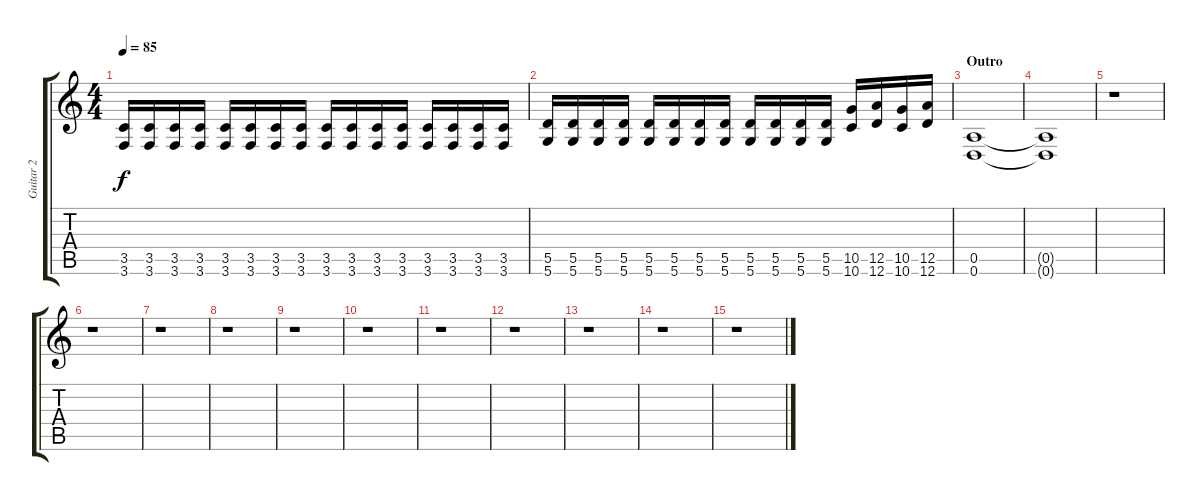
\track ("Guitar 2" "Guitar 2") {instrument distortionguitar}
\staff {score tabs}
\tuning (E4 B3 G3 D3 A2 D2) {hide}
\ts (4 4)
\tempo 85
\clef g2
\ks c
(3.5 3.6).16{dy f} (3.5 3.6).16 (3.5 3.6).16 (3.5 3.6).16 (3.5 3.6).16 (3.5 3.6).16 (3.5 3.6).16 (3.5 3.6).16 (3.5 3.6).16 (3.5 3.6).16 (3.5 3.6).16 (3.5 3.6).16 (3.5 3.6).16 (3.5 3.6).16 (3.5 3.6).16 (3.5 3.6).16 |
(5.5 5.6).16 (5.5 5.6).16 (5.5 5.6).16 (5.5 5.6).16 (5.5 5.6).16 (5.5 5.6).16 (5.5 5.6).16 (5.5 5.6).16 (5.5 5.6).16 (5.5 5.6).16 (5.5 5.6).16 (5.5 5.6).16 (10.5 10.6).16 (12.5 12.6).16 (10.5 10.6).16 (12.5 12.6).16 |
\section ("" "Outro")
(0.5 0.6).1{volume 0} |
(0.5{t} 0.6{t}).1 |
r.1 |
r.1 |
r.1 |
r.1 |
r.1 |
r.1 |
r.1 |
r.1 |
r.1 |
r.1 |
r.1
